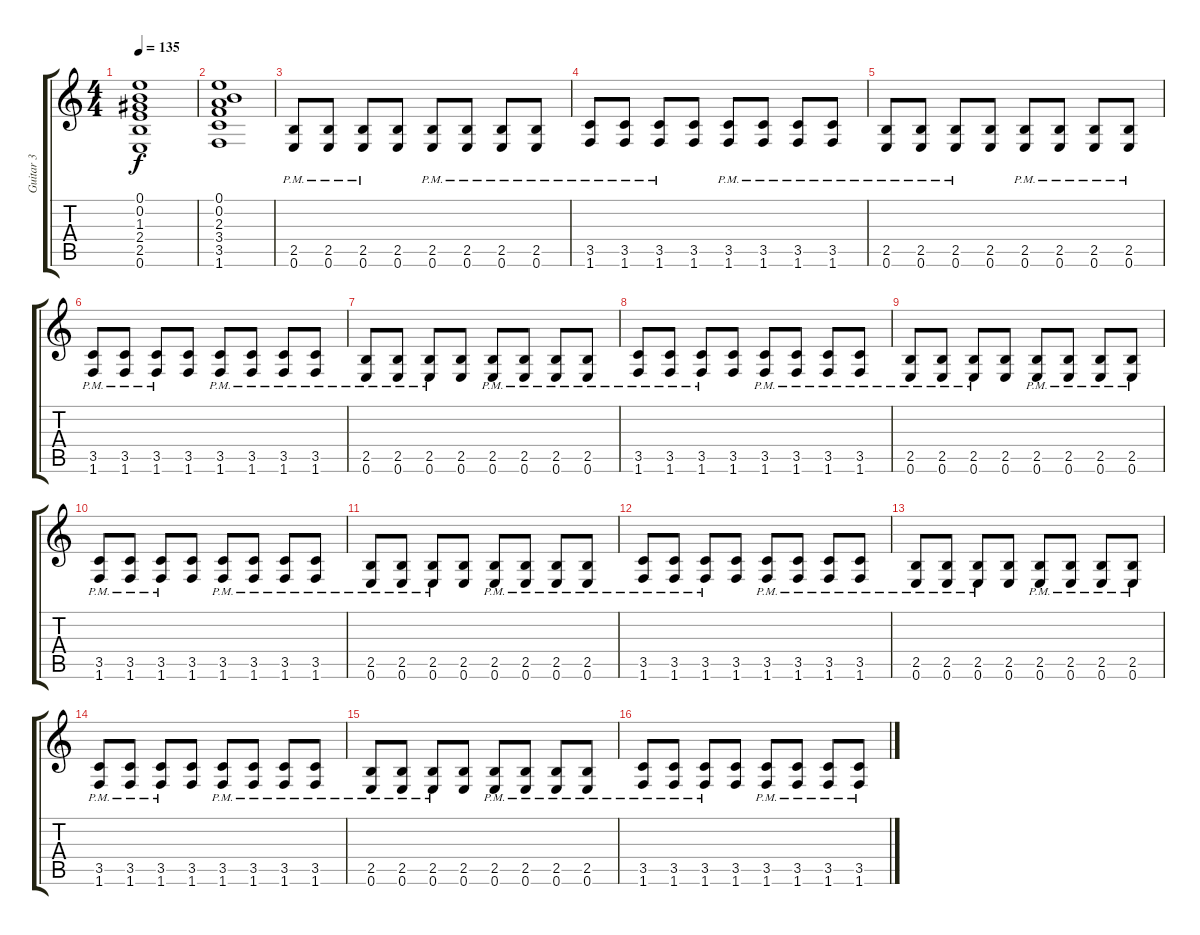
\track ("Guitar 3" "Guitar 3") {instrument distortionguitar}
\staff {score tabs}
\tuning (E4 B3 G3 D3 A2 E2) {hide}
\ts (4 4)
\tempo 135
\clef g2
\ks c
(0.1 0.2 1.3 2.4 2.5 0.6).1{dy f} |
(0.1 0.2 2.3 3.4 3.5 1.6).1 |
(2.5{pm} 0.6{pm}).8 (2.5{pm} 0.6{pm}).8 (2.5{pm} 0.6{pm}).8 (2.5 0.6).8 (2.5{pm} 0.6{pm}).8 (2.5{pm} 0.6{pm}).8 (2.5{pm} 0.6{pm}).8 (2.5{pm} 0.6{pm}).8 |
(3.5{pm} 1.6{pm}).8 (3.5{pm} 1.6{pm}).8 (3.5{pm} 1.6{pm}).8 (3.5 1.6).8 (3.5{pm} 1.6{pm}).8 (3.5{pm} 1.6{pm}).8 (3.5{pm} 1.6{pm}).8 (3.5{pm} 1.6{pm}).8 |
(2.5{pm} 0.6{pm}).8 (2.5{pm} 0.6{pm}).8 (2.5{pm} 0.6{pm}).8 (2.5 0.6).8 (2.5{pm} 0.6{pm}).8 (2.5{pm} 0.6{pm}).8 (2.5{pm} 0.6{pm}).8 (2.5{pm} 0.6{pm}).8 |
(3.5{pm} 1.6{pm}).8 (3.5{pm} 1.6{pm}).8 (3.5{pm} 1.6{pm}).8 (3.5 1.6).8 (3.5{pm} 1.6{pm}).8 (3.5{pm} 1.6{pm}).8 (3.5{pm} 1.6{pm}).8 (3.5{pm} 1.6{pm}).8 |
(2.5{pm} 0.6{pm}).8 (2.5{pm} 0.6{pm}).8 (2.5{pm} 0.6{pm}).8 (2.5 0.6).8 (2.5{pm} 0.6{pm}).8 (2.5{pm} 0.6{pm}).8 (2.5{pm} 0.6{pm}).8 (2.5{pm} 0.6{pm}).8 |
(3.5{pm} 1.6{pm}).8 (3.5{pm} 1.6{pm}).8 (3.5{pm} 1.6{pm}).8 (3.5 1.6).8 (3.5{pm} 1.6{pm}).8 (3.5{pm} 1.6{pm}).8 (3.5{pm} 1.6{pm}).8 (3.5{pm} 1.6{pm}).8 |
(2.5{pm} 0.6{pm}).8 (2.5{pm} 0.6{pm}).8 (2.5{pm} 0.6{pm}).8 (2.5 0.6).8 (2.5{pm} 0.6{pm}).8 (2.5{pm} 0.6{pm}).8 (2.5{pm} 0.6{pm}).8 (2.5{pm} 0.6{pm}).8 |
(3.5{pm} 1.6{pm}).8 (3.5{pm} 1.6{pm}).8 (3.5{pm} 1.6{pm}).8 (3.5 1.6).8 (3.5{pm} 1.6{pm}).8 (3.5{pm} 1.6{pm}).8 (3.5{pm} 1.6{pm}).8 (3.5{pm} 1.6{pm}).8 |
(2.5{pm} 0.6{pm}).8 (2.5{pm} 0.6{pm}).8 (2.5{pm} 0.6{pm}).8 (2.5 0.6).8 (2.5{pm} 0.6{pm}).8 (2.5{pm} 0.6{pm}).8 (2.5{pm} 0.6{pm}).8 (2.5{pm} 0.6{pm}).8 |
(3.5{pm} 1.6{pm}).8 (3.5{pm} 1.6{pm}).8 (3.5{pm} 1.6{pm}).8 (3.5 1.6).8 (3.5{pm} 1.6{pm}).8 (3.5{pm} 1.6{pm}).8 (3.5{pm} 1.6{pm}).8 (3.5{pm} 1.6{pm}).8 |
(2.5{pm} 0.6{pm}).8 (2.5{pm} 0.6{pm}).8 (2.5{pm} 0.6{pm}).8 (2.5 0.6).8 (2.5{pm} 0.6{pm}).8 (2.5{pm} 0.6{pm}).8 (2.5{pm} 0.6{pm}).8 (2.5{pm} 0.6{pm}).8 |
(3.5{pm} 1.6{pm}).8 (3.5{pm} 1.6{pm}).8 (3.5{pm} 1.6{pm}).8 (3.5 1.6).8 (3.5{pm} 1.6{pm}).8 (3.5{pm} 1.6{pm}).8 (3.5{pm} 1.6{pm}).8 (3.5{pm} 1.6{pm}).8 |
(2.5{pm} 0.6{pm}).8 (2.5{pm} 0.6{pm}).8 (2.5{pm} 0.6{pm}).8 (2.5 0.6).8 (2.5{pm} 0.6{pm}).8 (2.5{pm} 0.6{pm}).8 (2.5{pm} 0.6{pm}).8 (2.5{pm} 0.6{pm}).8 |
(3.5{pm} 1.6{pm}).8 (3.5{pm} 1.6{pm}).8 (3.5{pm} 1.6{pm}).8 (3.5 1.6).8 (3.5{pm} 1.6{pm}).8 (3.5{pm} 1.6{pm}).8 (3.5{pm} 1.6{pm}).8 (3.5{pm} 1.6{pm}).8
